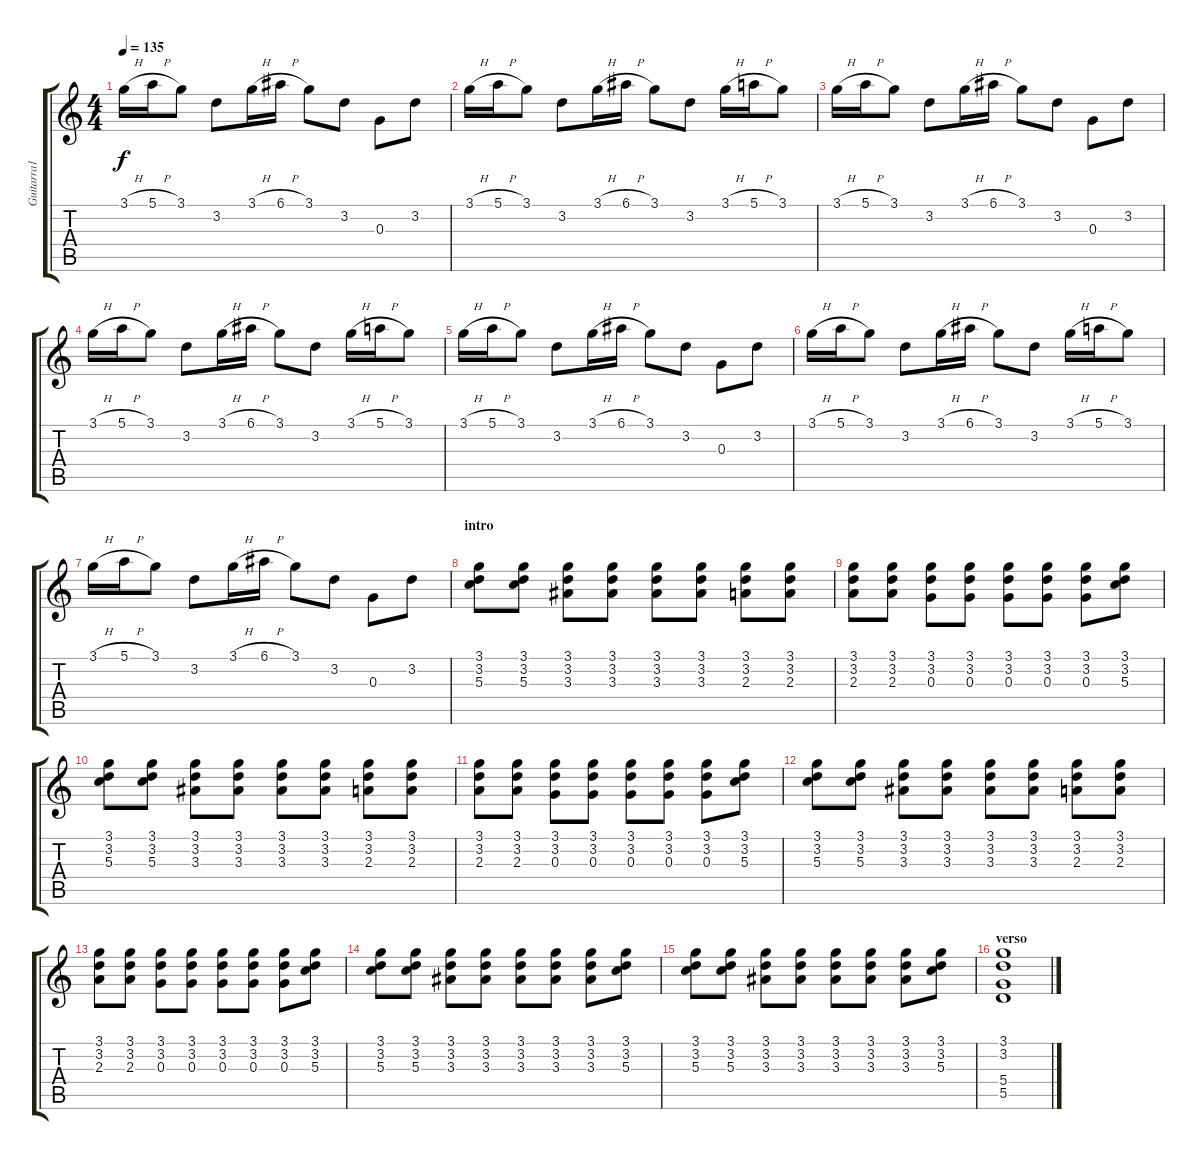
\track ("Guitarra1" "Guitarra1") {instrument overdrivenguitar}
\staff {score tabs}
\tuning (E4 B3 G3 D3 A2 E2) {hide}
\ts (4 4)
\tempo 135
\clef g2
\ks c
3.1{h}.16{dy f} 5.1{h}.16 3.1.8 3.2.8 3.1{h}.16 6.1{h}.16 3.1.8 3.2.8 0.3.8 3.2.8 |
3.1{h}.16 5.1{h}.16 3.1.8 3.2.8 3.1{h}.16 6.1{h}.16 3.1.8 3.2.8 3.1{h}.16 5.1{h}.16 3.1.8 |
3.1{h}.16 5.1{h}.16 3.1.8 3.2.8 3.1{h}.16 6.1{h}.16 3.1.8 3.2.8 0.3.8 3.2.8 |
3.1{h}.16 5.1{h}.16 3.1.8 3.2.8 3.1{h}.16 6.1{h}.16 3.1.8 3.2.8 3.1{h}.16 5.1{h}.16 3.1.8 |
3.1{h}.16 5.1{h}.16 3.1.8 3.2.8 3.1{h}.16 6.1{h}.16 3.1.8 3.2.8 0.3.8 3.2.8 |
3.1{h}.16 5.1{h}.16 3.1.8 3.2.8 3.1{h}.16 6.1{h}.16 3.1.8 3.2.8 3.1{h}.16 5.1{h}.16 3.1.8 |
3.1{h}.16 5.1{h}.16 3.1.8 3.2.8 3.1{h}.16 6.1{h}.16 3.1.8 3.2.8 0.3.8 3.2.8 |
\section ("" "intro")
(3.1 3.2 5.3).8 (3.1 3.2 5.3).8 (3.1 3.2 3.3).8 (3.1 3.2 3.3).8 (3.1 3.2 3.3).8 (3.1 3.2 3.3).8 (3.1 3.2 2.3).8 (3.1 3.2 2.3).8 |
(3.1 3.2 2.3).8 (3.1 3.2 2.3).8 (3.1 3.2 0.3).8 (3.1 3.2 0.3).8 (3.1 3.2 0.3).8 (3.1 3.2 0.3).8 (3.1 3.2 0.3).8 (3.1 3.2 5.3).8 |
(3.1 3.2 5.3).8 (3.1 3.2 5.3).8 (3.1 3.2 3.3).8 (3.1 3.2 3.3).8 (3.1 3.2 3.3).8 (3.1 3.2 3.3).8 (3.1 3.2 2.3).8 (3.1 3.2 2.3).8 |
(3.1 3.2 2.3).8 (3.1 3.2 2.3).8 (3.1 3.2 0.3).8 (3.1 3.2 0.3).8 (3.1 3.2 0.3).8 (3.1 3.2 0.3).8 (3.1 3.2 0.3).8 (3.1 3.2 5.3).8 |
(3.1 3.2 5.3).8 (3.1 3.2 5.3).8 (3.1 3.2 3.3).8 (3.1 3.2 3.3).8 (3.1 3.2 3.3).8 (3.1 3.2 3.3).8 (3.1 3.2 2.3).8 (3.1 3.2 2.3).8 |
(3.1 3.2 2.3).8 (3.1 3.2 2.3).8 (3.1 3.2 0.3).8 (3.1 3.2 0.3).8 (3.1 3.2 0.3).8 (3.1 3.2 0.3).8 (3.1 3.2 0.3).8 (3.1 3.2 5.3).8 |
(3.1 3.2 5.3).8 (3.1 3.2 5.3).8 (3.1 3.2 3.3).8 (3.1 3.2 3.3).8 (3.1 3.2 3.3).8 (3.1 3.2 3.3).8 (3.1 3.2 3.3).8 (3.1 3.2 5.3).8 |
(3.1 3.2 5.3).8 (3.1 3.2 5.3).8 (3.1 3.2 3.3).8 (3.1 3.2 3.3).8 (3.1 3.2 3.3).8 (3.1 3.2 3.3).8 (3.1 3.2 3.3).8 (3.1 3.2 5.3).8 |
\section ("" "verso")
(3.1 3.2 5.4 5.5).1
